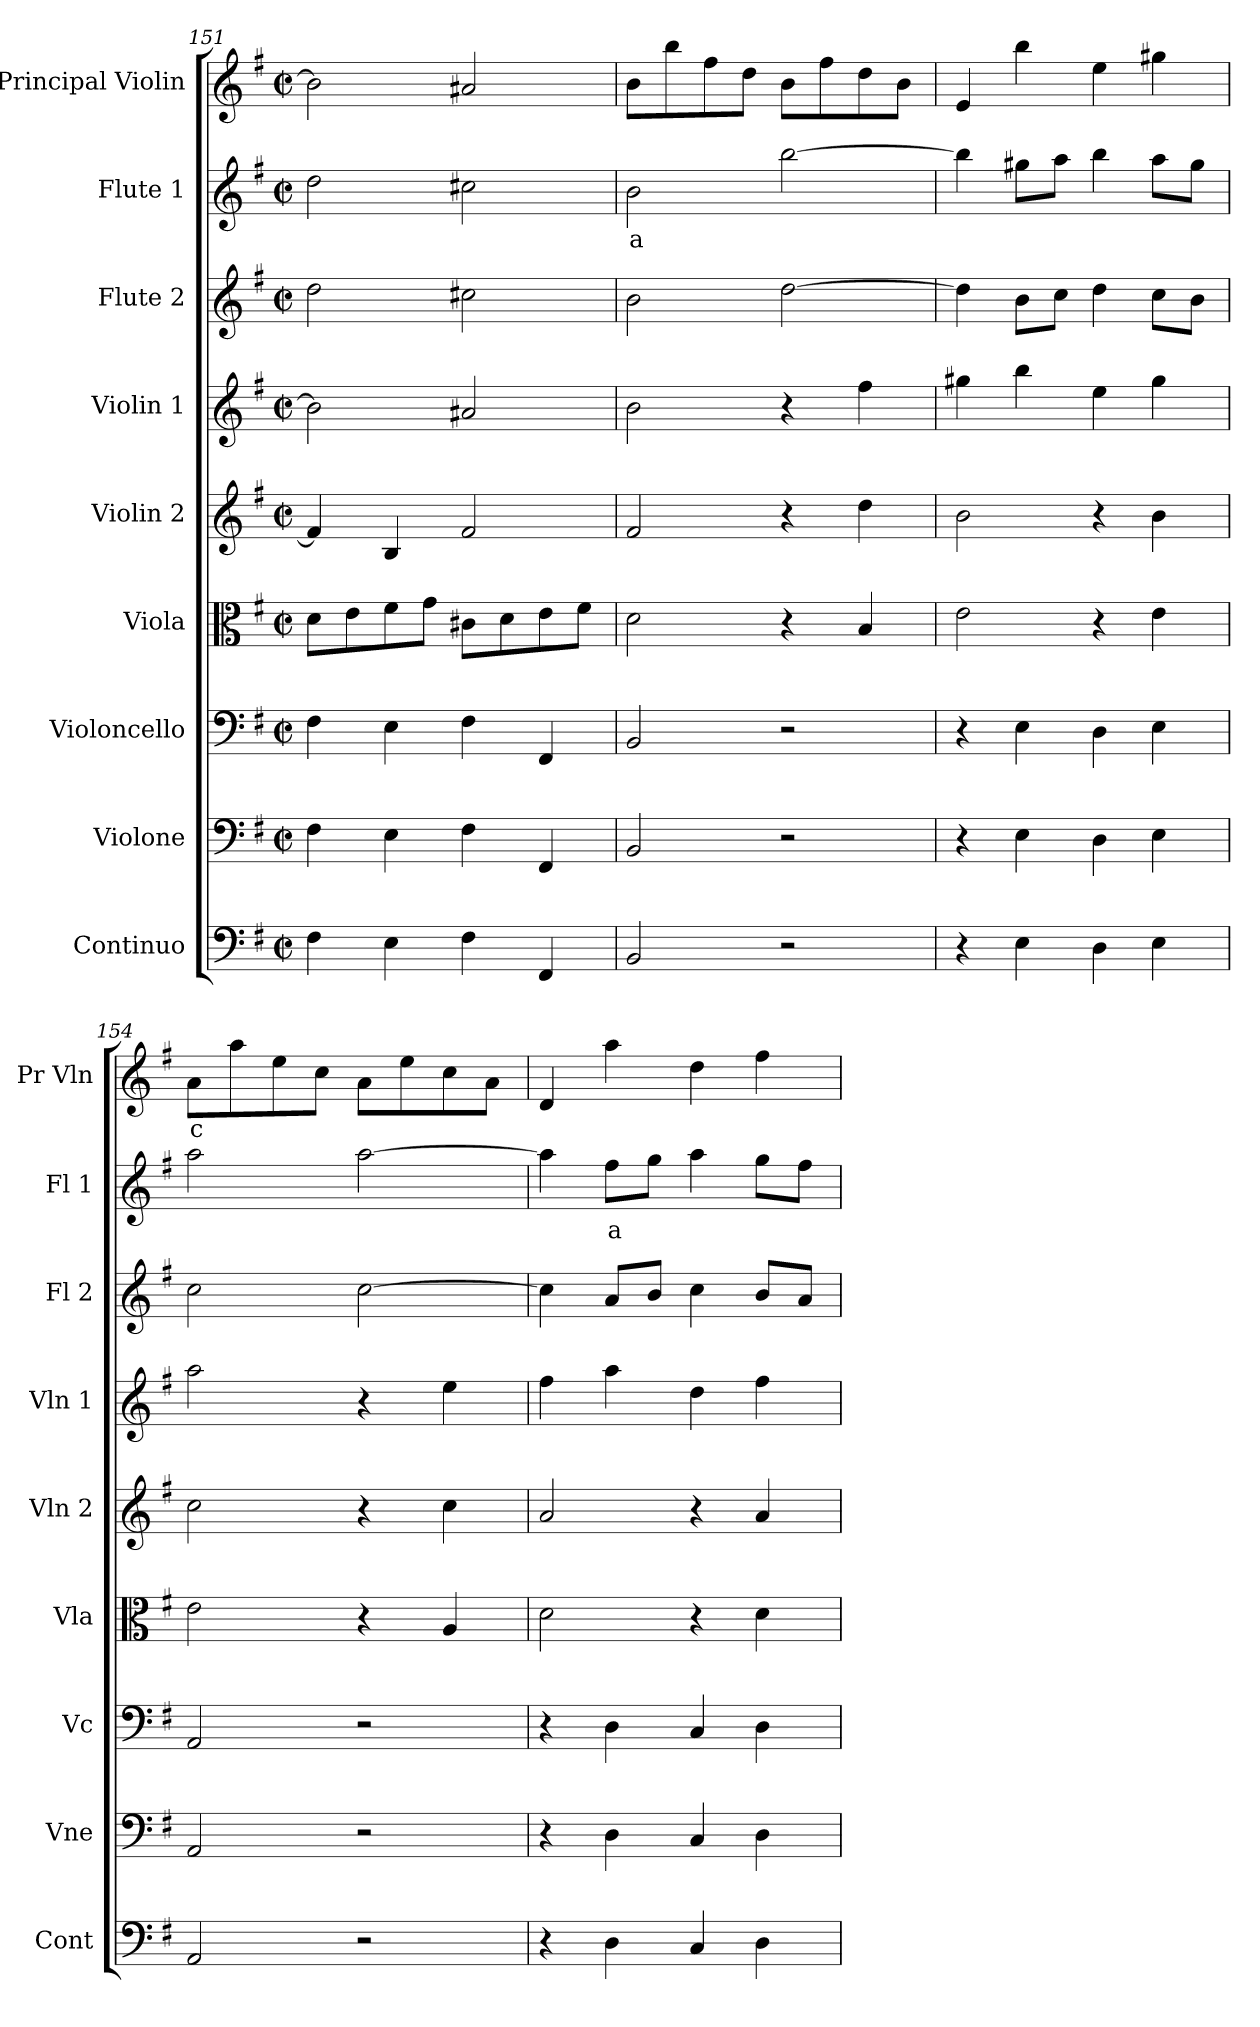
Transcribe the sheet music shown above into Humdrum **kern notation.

**kern	**kern	**kern	**kern	**kern	**kern	**kern	**kern	**text	**kern	**text
*part9	*part8	*part7	*part6	*part5	*part4	*part3	*part2	*part2	*part1	*part1
*staff9	*staff8	*staff7	*staff6	*staff5	*staff4	*staff3	*staff2	*staff2	*staff1	*staff1
*I"Continuo	*I"Violone	*I"Violoncello	*I"Viola	*I"Violin 2	*I"Violin 1	*I"Flute 2	*I"Flute 1	*	*I"Principal Violin	*
*I'Cont	*I'Vne	*I'Vc	*I'Vla	*I'Vln 2	*I'Vln 1	*I'Fl 2	*I'Fl 1	*	*I'Pr Vln	*
*clefF4	*clefF4	*clefF4	*clefC3	*clefG2	*clefG2	*clefG2	*clefG2	*	*clefG2	*
*	*ITrd7c12	*	*	*	*	*	*	*	*	*
*k[f#]	*k[f#]	*k[f#]	*k[f#]	*k[f#]	*k[f#]	*k[f#]	*k[f#]	*	*k[f#]	*
*M2/2	*M2/2	*M2/2	*M2/2	*M2/2	*M2/2	*M2/2	*M2/2	*	*M2/2	*
*met(c|)	*met(c|)	*met(c|)	*met(c|)	*met(c|)	*met(c|)	*met(c|)	*met(c|)	*	*met(c|)	*
=151	=151	=151	=151	=151	=151	=151	=151	=151	=151	=151
4F#\	4FF#\	4F#\	8d\L	4f#/]	2b\]	2dd\	2dd\	.	2b\]	.
.	.	.	8e\	.	.	.	.	.	.	.
4E\	4EE\	4E\	8f#\	4B/	.	.	.	.	.	.
.	.	.	8g\J	.	.	.	.	.	.	.
4F#\	4FF#\	4F#\	8c#X\L	2f#/	2a#X/	2cc#X\	2cc#X\	.	2a#X/	.
.	.	.	8d\	.	.	.	.	.	.	.
4FF#/	4FFF#/	4FF#/	8e\	.	.	.	.	.	.	.
.	.	.	8f#\J	.	.	.	.	.	.	.
=152	=152	=152	=152	=152	=152	=152	=152	=152	=152	=152
!	!	!	!	!	!	!	!	!LO:LY:b:color=#FF0000	!	!
2BB/	2BBB/	2BB/	2d\	2f#/	2b\	2b\	2b\	a	8b\L	.
.	.	.	.	.	.	.	.	.	8bb\	.
.	.	.	.	.	.	.	.	.	8ff#\	.
.	.	.	.	.	.	.	.	.	8dd\J	.
2r	2r	2r	4r	4r	4r	[2dd\	[2bb\	.	8b\L	.
.	.	.	.	.	.	.	.	.	8ff#\	.
.	.	.	4B/	4dd\	4ff#\	.	.	.	8dd\	.
.	.	.	.	.	.	.	.	.	8b\J	.
=153	=153	=153	=153	=153	=153	=153	=153	=153	=153	=153
4r	4r	4r	2e\	2b\	4gg#X\	4dd\]	4bb\]	.	4e/	.
4E\	4EE\	4E\	.	.	4bb\	8b\L	8gg#X\L	.	4bb\	.
.	.	.	.	.	.	8cc\J	8aa\J	.	.	.
4D\	4DD\	4D\	4r	4r	4ee\	4dd\	4bb\	.	4ee\	.
4E\	4EE\	4E\	4e\	4b\	4gg#\	8cc\L	8aa\L	.	4gg#X\	.
.	.	.	.	.	.	8b\J	8gg#\J	.	.	.
=154	=154	=154	=154	=154	=154	=154	=154	=154	=154	=154
!	!	!	!	!	!	!	!	!	!	!LO:LY:b:color=#FF0000
2AA/	2AAA/	2AA/	2e\	2cc\	2aa\	2cc\	2aa\	.	8a\L	c
.	.	.	.	.	.	.	.	.	8aa\	.
.	.	.	.	.	.	.	.	.	8ee\	.
.	.	.	.	.	.	.	.	.	8cc\J	.
2r	2r	2r	4r	4r	4r	[2cc\	[2aa\	.	8a\L	.
.	.	.	.	.	.	.	.	.	8ee\	.
.	.	.	4A/	4cc\	4ee\	.	.	.	8cc\	.
.	.	.	.	.	.	.	.	.	8a\J	.
=155	=155	=155	=155	=155	=155	=155	=155	=155	=155	=155
4r	4r	4r	2d\	2a/	4ff#\	4cc\]	4aa\]	.	4d/	.
!	!	!	!	!	!	!	!	!LO:LY:b:color=#FF0000	!	!
4D\	4DD\	4D\	.	.	4aa\	8a/L	8ff#\L	a	4aa\	.
.	.	.	.	.	.	8b/J	8gg\J	.	.	.
4C/	4CC/	4C/	4r	4r	4dd\	4cc\	4aa\	.	4dd\	.
4D\	4DD\	4D\	4d\	4a/	4ff#\	8b/L	8gg\L	.	4ff#\	.
.	.	.	.	.	.	8a/J	8ff#\J	.	.	.
=	=	=	=	=	=	=	=	=	=	=
*-	*-	*-	*-	*-	*-	*-	*-	*-	*-	*-
